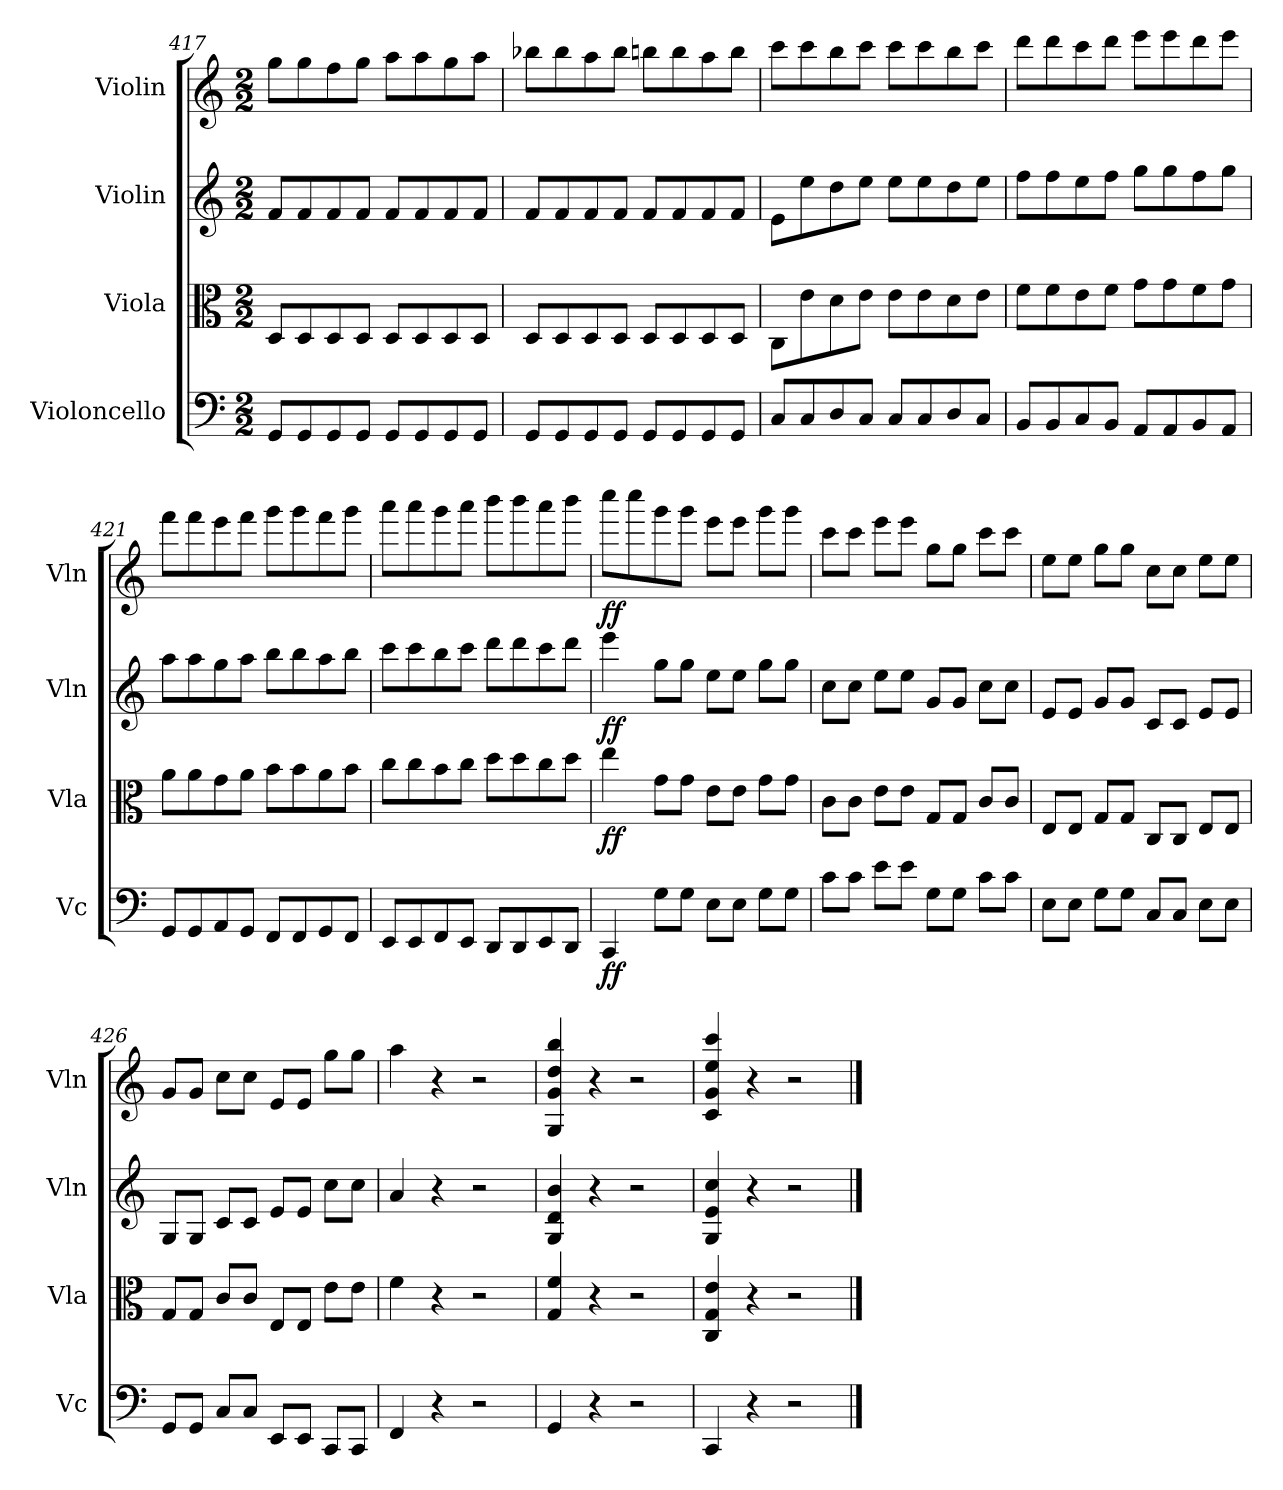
**kern	**dynam	**kern	**dynam	**kern	**dynam	**kern	**dynam
*part4	*part4	*part3	*part3	*part2	*part2	*part1	*part1
*staff4	*staff4	*staff3	*staff3	*staff2	*staff2	*staff1	*staff1
*I"Violoncello	*	*I"Viola	*	*I"Violin	*	*I"Violin	*
*I'Vc	*	*I'Vla	*	*I'Vln	*	*I'Vln	*
*clefF4	*	*clefC3	*	*clefG2	*	*clefG2	*
*k[]	*	*k[]	*	*k[]	*	*k[]	*
*C:	*	*C:	*	*C:	*	*C:	*
*M2/2	*	*M2/2	*	*M2/2	*	*M2/2	*
=417	=417	=417	=417	=417	=417	=417	=417
8GG/L	.	8D/L	.	8f/L	.	8gg\L	.
8GG/	.	8D/	.	8f/	.	8gg\	.
8GG/	.	8D/	.	8f/	.	8ff\	.
8GG/J	.	8D/J	.	8f/J	.	8gg\J	.
8GG/L	.	8D/L	.	8f/L	.	8aa\L	.
8GG/	.	8D/	.	8f/	.	8aa\	.
8GG/	.	8D/	.	8f/	.	8gg\	.
8GG/J	.	8D/J	.	8f/J	.	8aa\J	.
=418	=418	=418	=418	=418	=418	=418	=418
8GG/L	.	8D/L	.	8f/L	.	8bb-X\L	.
8GG/	.	8D/	.	8f/	.	8bb-\	.
8GG/	.	8D/	.	8f/	.	8aa\	.
8GG/J	.	8D/J	.	8f/J	.	8bb-\J	.
8GG/L	.	8D/L	.	8f/L	.	8bbn\L	.
8GG/	.	8D/	.	8f/	.	8bb\	.
8GG/	.	8D/	.	8f/	.	8aa\	.
8GG/J	.	8D/J	.	8f/J	.	8bb\J	.
=419	=419	=419	=419	=419	=419	=419	=419
8C/L	.	8C/L	.	8e\L	.	8ccc\L	.
8C/	.	8e\	.	8ee\	.	8ccc\	.
8D/	.	8d\	.	8dd\	.	8bb\	.
8C/J	.	8e\J	.	8ee\J	.	8ccc\J	.
8C/L	.	8e\L	.	8ee\L	.	8ccc\L	.
8C/	.	8e\	.	8ee\	.	8ccc\	.
8D/	.	8d\	.	8dd\	.	8bb\	.
8C/J	.	8e\J	.	8ee\J	.	8ccc\J	.
=420	=420	=420	=420	=420	=420	=420	=420
8BB/L	.	8f\L	.	8ff\L	.	8ddd\L	.
8BB/	.	8f\	.	8ff\	.	8ddd\	.
8C/	.	8e\	.	8ee\	.	8ccc\	.
8BB/J	.	8f\J	.	8ff\J	.	8ddd\J	.
8AA/L	.	8g\L	.	8gg\L	.	8eee\L	.
8AA/	.	8g\	.	8gg\	.	8eee\	.
8BB/	.	8f\	.	8ff\	.	8ddd\	.
8AA/J	.	8g\J	.	8gg\J	.	8eee\J	.
=421	=421	=421	=421	=421	=421	=421	=421
8GG/L	.	8a\L	.	8aa\L	.	8fff\L	.
8GG/	.	8a\	.	8aa\	.	8fff\	.
8AA/	.	8g\	.	8gg\	.	8eee\	.
8GG/J	.	8a\J	.	8aa\J	.	8fff\J	.
8FF/L	.	8b\L	.	8bb\L	.	8ggg\L	.
8FF/	.	8b\	.	8bb\	.	8ggg\	.
8GG/	.	8a\	.	8aa\	.	8fff\	.
8FF/J	.	8b\J	.	8bb\J	.	8ggg\J	.
=422	=422	=422	=422	=422	=422	=422	=422
8EE/L	.	8cc\L	.	8ccc\L	.	8aaa\L	.
8EE/	.	8cc\	.	8ccc\	.	8aaa\	.
8FF/	.	8b\	.	8bb\	.	8ggg\	.
8EE/J	.	8cc\J	.	8ccc\J	.	8aaa\J	.
8DD/L	.	8dd\L	.	8ddd\L	.	8bbb\L	.
8DD/	.	8dd\	.	8ddd\	.	8bbb\	.
8EE/	.	8cc\	.	8ccc\	.	8aaa\	.
8DD/J	.	8dd\J	.	8ddd\J	.	8bbb\J	.
=423	=423	=423	=423	=423	=423	=423	=423
4CC/	ff	4ee\	ff	4eee\	ff	8cccc\L	ff
.	.	.	.	.	.	8cccc\	.
8G\L	.	8g\L	.	8gg\L	.	8ggg\	.
8G\J	.	8g\J	.	8gg\J	.	8ggg\J	.
8E\L	.	8e\L	.	8ee\L	.	8eee\L	.
8E\J	.	8e\J	.	8ee\J	.	8eee\J	.
8G\L	.	8g\L	.	8gg\L	.	8ggg\L	.
8G\J	.	8g\J	.	8gg\J	.	8ggg\J	.
=424	=424	=424	=424	=424	=424	=424	=424
8c\L	.	8c\L	.	8cc\L	.	8ccc\L	.
8c\J	.	8c\J	.	8cc\J	.	8ccc\J	.
8e\L	.	8e\L	.	8ee\L	.	8eee\L	.
8e\J	.	8e\J	.	8ee\J	.	8eee\J	.
8G\L	.	8G/L	.	8g/L	.	8gg\L	.
8G\J	.	8G/J	.	8g/J	.	8gg\J	.
8c\L	.	8c/L	.	8cc\L	.	8ccc\L	.
8c\J	.	8c/J	.	8cc\J	.	8ccc\J	.
=425	=425	=425	=425	=425	=425	=425	=425
8E\L	.	8E/L	.	8e/L	.	8ee\L	.
8E\J	.	8E/J	.	8e/J	.	8ee\J	.
8G\L	.	8G/L	.	8g/L	.	8gg\L	.
8G\J	.	8G/J	.	8g/J	.	8gg\J	.
8C/L	.	8C/L	.	8c/L	.	8cc\L	.
8C/J	.	8C/J	.	8c/J	.	8cc\J	.
8E\L	.	8E/L	.	8e/L	.	8ee\L	.
8E\J	.	8E/J	.	8e/J	.	8ee\J	.
=426	=426	=426	=426	=426	=426	=426	=426
8GG/L	.	8G/L	.	8G/L	.	8g/L	.
8GG/J	.	8G/J	.	8G/J	.	8g/J	.
8C/L	.	8c/L	.	8c/L	.	8cc\L	.
8C/J	.	8c/J	.	8c/J	.	8cc\J	.
8EE/L	.	8E/L	.	8e/L	.	8e/L	.
8EE/J	.	8E/J	.	8e/J	.	8e/J	.
8CC/L	.	8e\L	.	8cc\L	.	8gg\L	.
8CC/J	.	8e\J	.	8cc\J	.	8gg\J	.
=427	=427	=427	=427	=427	=427	=427	=427
4FF/	.	4f\	.	4a/	.	4aa\	.
4r	.	4r	.	4r	.	4r	.
2r	.	2r	.	2r	.	2r	.
=428	=428	=428	=428	=428	=428	=428	=428
4GG/	.	4G/ 4f/	.	4G/ 4d/ 4b/	.	4G/ 4g/ 4dd/ 4bb/	.
4r	.	4r	.	4r	.	4r	.
2r	.	2r	.	2r	.	2r	.
=429	=429	=429	=429	=429	=429	=429	=429
4CC/	.	4C/ 4G/ 4e/	.	4G/ 4e/ 4cc/	.	4c/ 4g/ 4ee/ 4ccc/	.
4r	.	4r	.	4r	.	4r	.
2r	.	2r	.	2r	.	2r	.
==	==	==	==	==	==	==	==
*-	*-	*-	*-	*-	*-	*-	*-
